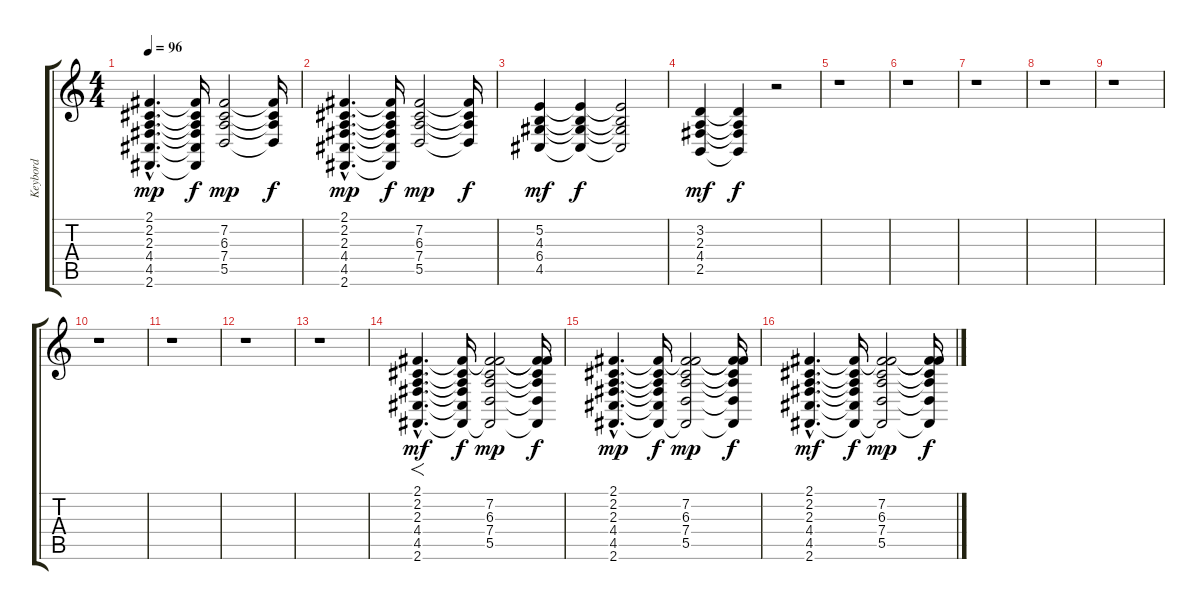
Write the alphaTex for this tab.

\track ("Keybord" "Keybord") {instrument pad1newage}
\staff {score tabs}
\tuning (E4 B3 G3 D3 A2 E2) {hide}
\ts (4 4)
\tempo 96
\clef g2
\ks c
(2.1{hac} 2.2{hac} 2.3{hac} 4.4{hac} 4.5{hac} 2.6{hac}).4{d dy mp} (2.1{t} 2.2{t} 2.3{t} 4.4{t} 4.5{t} 2.6{t}).16{dy f} (7.2 6.3 7.4 5.5).2{dy mp} (7.2{t} 6.3{t} 7.4{t} 5.5{t}).16{dy f} |
(2.1{hac} 2.2{hac} 2.3{hac} 4.4{hac} 4.5{hac} 2.6{hac}).4{d dy mp} (2.1{t} 2.2{t} 2.3{t} 4.4{t} 4.5{t} 2.6{t}).16{dy f} (7.2 6.3 7.4 5.5).2{dy mp} (7.2{t} 6.3{t} 7.4{t} 5.5{t}).16{dy f} |
(5.2 4.3 6.4 4.5).4{dy mf} (5.2{t} 4.3{t} 6.4{t} 4.5{t}).4{dy f} (5.2{t} 4.3{t} 6.4{t} 4.5{t}).2 |
(3.2 2.3 4.4 2.5).4{dy mf} (3.2{t} 2.3{t} 4.4{t} 2.5{t}).4{dy f} r.2 |
r.1 |
r.1 |
r.1 |
r.1 |
r.1 |
r.1 |
r.1 |
r.1 |
r.1 |
(2.1{hac} 2.2{hac} 2.3{hac} 4.4{hac} 4.5{hac} 2.6{hac}).4{f d dy mf volume 10} (2.1{t} 2.2{t} 2.3{t} 4.4{t} 4.5{t} 2.6{t}).16{dy f} (2.1{t} 7.2 6.3 7.4 5.5 2.6{t}).2{dy mp} (2.1{t} 7.2{t} 6.3{t} 7.4{t} 5.5{t} 2.6{t}).16{dy f} |
(2.1{hac} 2.2{hac} 2.3{hac} 4.4{hac} 4.5{hac} 2.6{hac}).4{d dy mp} (2.1{t} 2.2{t} 2.3{t} 4.4{t} 4.5{t} 2.6{t}).16{dy f} (2.1{t} 7.2 6.3 7.4 5.5 2.6{t}).2{dy mp} (2.1{t} 7.2{t} 6.3{t} 7.4{t} 5.5{t} 2.6{t}).16{dy f} |
(2.1{hac} 2.2{hac} 2.3{hac} 4.4{hac} 4.5{hac} 2.6{hac}).4{d dy mf} (2.1{t} 2.2{t} 2.3{t} 4.4{t} 4.5{t} 2.6{t}).16{dy f} (2.1{t} 7.2 6.3 7.4 5.5 2.6{t}).2{dy mp} (2.1{t} 7.2{t} 6.3{t} 7.4{t} 5.5{t} 2.6{t}).16{dy f}
